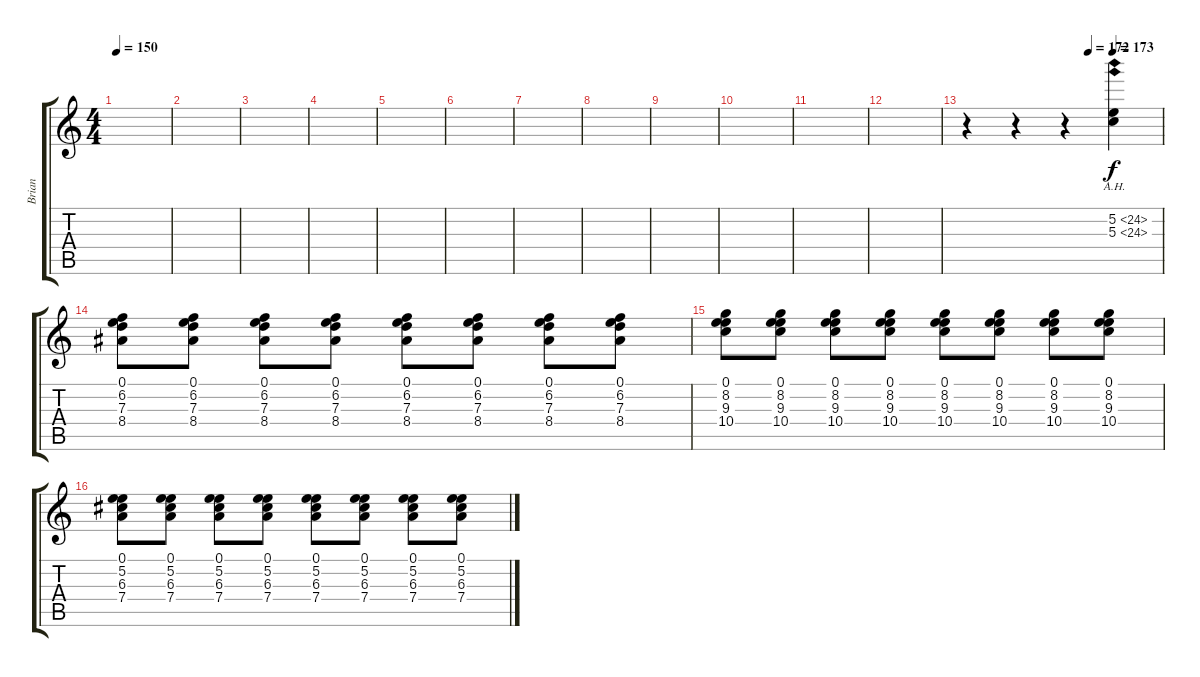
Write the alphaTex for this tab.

\track ("Brian" "Brian") {instrument distortionguitar}
\staff {score tabs}
\tuning (E4 B3 G3 D3 A2 D2) {hide}
\ts (4 4)
\tempo 150
\clef g2
\ks c
|
|
|
|
|
|
|
|
|
|
|
|
\tempo (172 0.625)
\tempo (173 0.75)
r.4 r.4 r.4 (5.2{ah 19} 5.3{ah 19}).4 |
(0.1 6.2 7.3 8.4).8 (0.1 6.2 7.3 8.4).8 (0.1 6.2 7.3 8.4).8 (0.1 6.2 7.3 8.4).8 (0.1 6.2 7.3 8.4).8 (0.1 6.2 7.3 8.4).8 (0.1 6.2 7.3 8.4).8 (0.1 6.2 7.3 8.4).8 |
(0.1 8.2 9.3 10.4).8 (0.1 8.2 9.3 10.4).8 (0.1 8.2 9.3 10.4).8 (0.1 8.2 9.3 10.4).8 (0.1 8.2 9.3 10.4).8 (0.1 8.2 9.3 10.4).8 (0.1 8.2 9.3 10.4).8 (0.1 8.2 9.3 10.4).8 |
(0.1 5.2 6.3 7.4).8 (0.1 5.2 6.3 7.4).8 (0.1 5.2 6.3 7.4).8 (0.1 5.2 6.3 7.4).8 (0.1 5.2 6.3 7.4).8 (0.1 5.2 6.3 7.4).8 (0.1 5.2 6.3 7.4).8 (0.1 5.2 6.3 7.4).8
